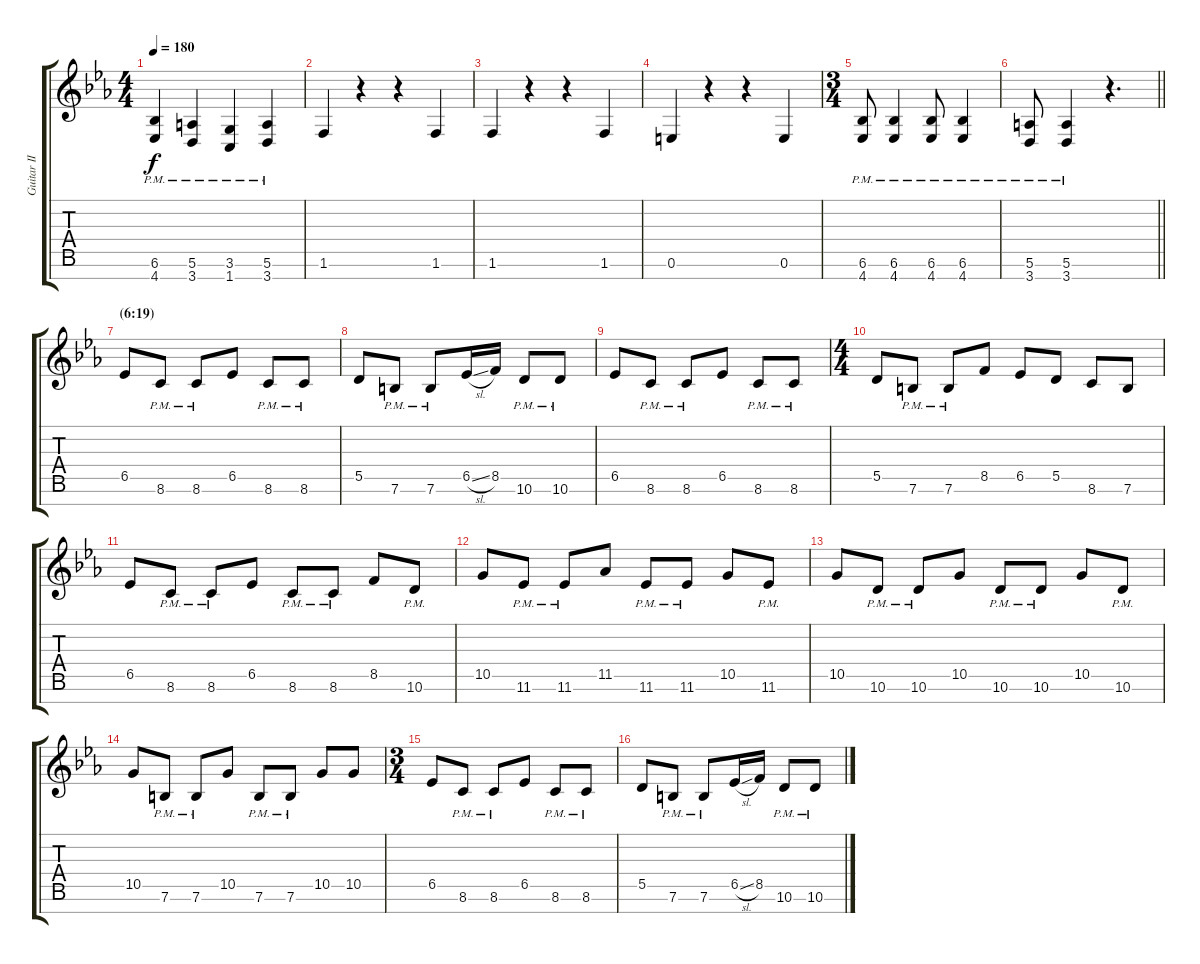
\track ("Guitar II" "Guitar II") {instrument distortionguitar}
\staff {score tabs}
\tuning (E4 B3 G3 D3 A2 E2 B1) {hide}
\ts (4 4)
\tempo 180
\clef g2
\ks eb
(6.6{pm} 4.7{pm}).4{dy f} (5.6 3.7{pm}).4 (3.6{pm} 1.7{pm}).4 (5.6{pm} 3.7{pm}).4 |
1.6.4 r.4 r.4 1.6.4 |
1.6.4 r.4 r.4 1.6.4 |
0.6.4 r.4 r.4 0.6.4 |
\ts (3 4)
(6.6{pm} 4.7{pm}).8 (6.6{pm} 4.7{pm}).4 (6.6{pm} 4.7{pm}).8 (6.6{pm} 4.7{pm}).4 |
\barLineRight lightlight
(5.6{pm} 3.7{pm}).8 (5.6{pm} 3.7{pm}).4 r.4{d} |
\section ("" "(6:19)")
6.5.8 8.6{pm}.8 8.6{pm}.8 6.5.8 8.6{pm}.8 8.6{pm}.8 |
5.5.8 7.6{pm}.8 7.6{pm}.8 6.5{sl}.16 8.5.16 10.6{pm}.8 10.6{pm}.8 |
6.5.8 8.6{pm}.8 8.6{pm}.8 6.5.8 8.6{pm}.8 8.6{pm}.8 |
\ts (4 4)
5.5.8 7.6{pm}.8 7.6{pm}.8 8.5.8 6.5.8 5.5.8 8.6.8 7.6.8 |
6.5.8 8.6{pm}.8 8.6{pm}.8 6.5.8 8.6{pm}.8 8.6{pm}.8 8.5.8 10.6{pm}.8 |
10.5.8 11.6{pm}.8 11.6{pm}.8 11.5.8 11.6{pm}.8 11.6{pm}.8 10.5.8 11.6{pm}.8 |
10.5.8 10.6{pm}.8 10.6{pm}.8 10.5.8 10.6{pm}.8 10.6{pm}.8 10.5.8 10.6{pm}.8 |
10.5.8 7.6{pm}.8 7.6{pm}.8 10.5.8 7.6{pm}.8 7.6{pm}.8 10.5.8 10.5.8 |
\ts (3 4)
6.5.8 8.6{pm}.8 8.6{pm}.8 6.5.8 8.6{pm}.8 8.6{pm}.8 |
5.5.8 7.6{pm}.8 7.6{pm}.8 6.5{sl}.16 8.5.16 10.6{pm}.8 10.6{pm}.8
